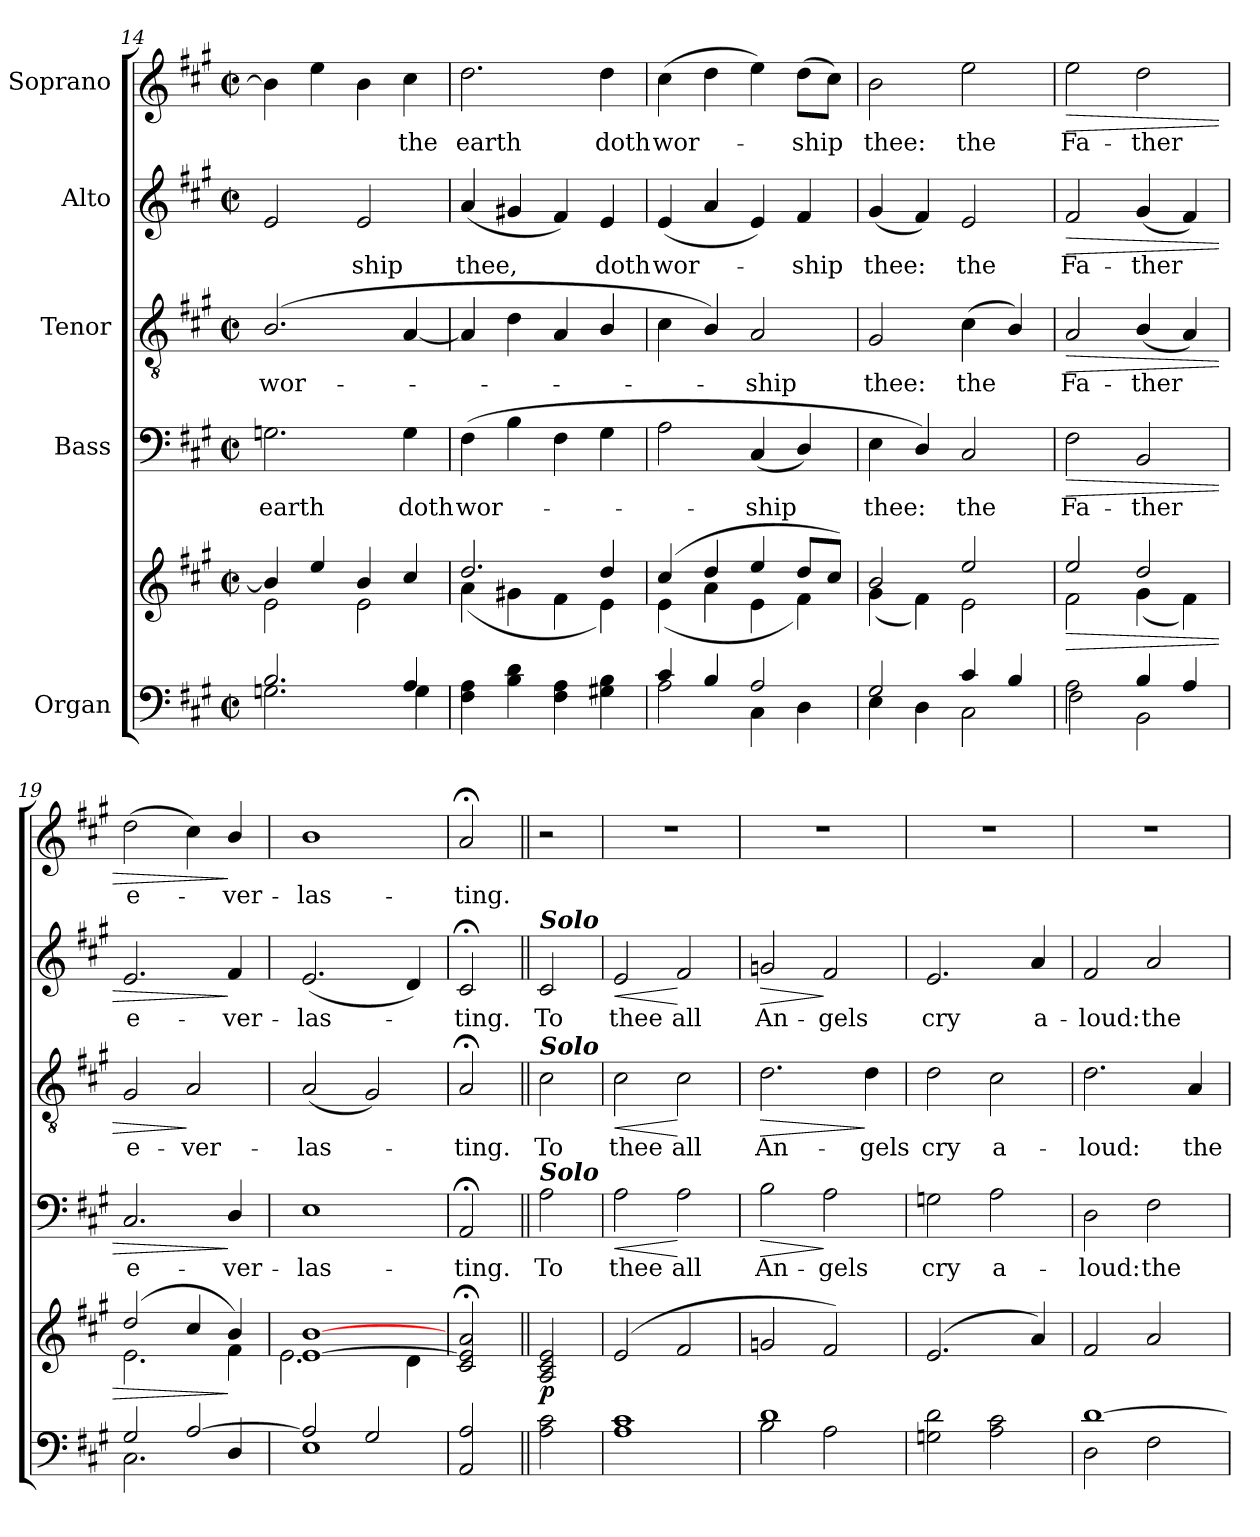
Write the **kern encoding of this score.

**kern	**kern	**dynam	**kern	**text	**dynam	**kern	**text	**dynam	**kern	**text	**dynam	**kern	**text	**dynam
*part5	*part5	*part5	*part4	*part4	*part4	*part3	*part3	*part3	*part2	*part2	*part2	*part1	*part1	*part1
*staff6	*staff5	*staff5/6	*staff4	*staff4	*staff4	*staff3	*staff3	*staff3	*staff2	*staff2	*staff2	*staff1	*staff1	*staff1
*I"Organ	*	*	*I"Bass	*	*	*I"Tenor	*	*	*I"Alto	*	*	*I"Soprano	*	*
*clefF4	*clefG2	*	*clefF4	*	*	*clefGv2	*	*	*clefG2	*	*	*clefG2	*	*
*k[f#c#g#]	*k[f#c#g#]	*	*k[f#c#g#]	*	*	*k[f#c#g#]	*	*	*k[f#c#g#]	*	*	*k[f#c#g#]	*	*
*A:	*A:	*	*A:	*	*	*A:	*	*	*A:	*	*	*A:	*	*
*M2/2	*M2/2	*	*M2/2	*	*	*M2/2	*	*	*M2/2	*	*	*M2/2	*	*
*met(c|)	*met(c|)	*	*met(c|)	*	*	*met(c|)	*	*	*met(c|)	*	*	*met(c|)	*	*
=14	=14	=14	=14	=14	=14	=14	=14	=14	=14	=14	=14	=14	=14	=14
*^	*^	*	*	*	*	*	*	*	*	*	*	*	*	*
!	!	!	!	!	!	!LO:LY:b	!	!	!LO:LY:b	!	!	!	!	!	!	!
2.B/	2.Gn\	4b/]	2e\	.	2.Gn\	earth	.	(<2.B/	wor-	.	2e/	.	.	4b\]	.	.
.	.	4ee/	.	.	.	.	.	.	.	.	.	.	.	4ee\	.	.
!	!	!	!	!	!	!	!	!	!	!	!	!LO:LY:b	!	!	!	!
.	.	4b/	2e\	.	.	.	.	.	.	.	2e/	ship	.	4b\	.	.
!	!	!	!	!	!	!LO:LY:b	!	!	!	!	!	!	!	!	!LO:LY:b	!
4A/	4G\	4cc#/	.	.	4G\	doth	.	[4A/	.	.	.	.	.	4cc#\	the	.
=15	=15	=15	=15	=15	=15	=15	=15	=15	=15	=15	=15	=15	=15	=15	=15	=15
!	!	!	!	!	!	!LO:LY:b	!	!	!	!	!	!LO:LY:b	!	!	!LO:LY:b	!
4F#\ 4A\	2ryy	2.dd/	(<4a\	.	(>4F#\	wor-	.	4A/]	.	.	(<4a/	thee,	.	2.dd\	earth	.
4B\ 4d\	.	.	4g#X\	.	4B\	.	.	4d\	.	.	4g#X/	.	.	.	.	.
4F#\ 4A\	2ryy	.	4f#\	.	4F#\	.	.	4A/	.	.	4f#/)	.	.	.	.	.
!	!	!	!	!	!	!	!	!	!	!	!	!LO:LY:b	!	!	!LO:LY:b	!
4G#X\ 4B\	.	4dd/	4e\)	.	4G#\	.	.	4B/	.	.	4e/	doth	.	4dd\	doth	.
!!LO:LB:g=z
=16	=16	=16	=16	=16	=16	=16	=16	=16	=16	=16	=16	=16	=16	=16	=16	=16
!	!	!	!	!	!	!	!	!	!	!	!	!LO:LY:b	!	!	!LO:LY:b	!
4c#/	2A\	(>4cc#/	(<4e\	.	2A\	.	.	4c#\	.	.	(<4e/	wor-	.	(>4cc#\	wor-	.
4B/	.	4dd/	4a\	.	.	.	.	4B/)	.	.	4a/	.	.	4dd\	.	.
!	!	!	!	!	!	!LO:LY:b	!	!	!LO:LY:b	!	!	!	!	!	!	!
2A/	4C#\	4ee/	4e\	.	(<4C#/	ship	.	2A/	ship	.	4e/)	.	.	4ee\)	.	.
!	!	!	!	!	!	!	!	!	!	!	!	!LO:LY:b	!	!	!LO:LY:b	!
.	4D\	8dd/L	4f#\)	.	4D/)	.	.	.	.	.	4f#/	ship	.	(>8dd\L	ship	.
.	.	8cc#/J)	.	.	.	.	.	.	.	.	.	.	.	8cc#\J)	.	.
=17	=17	=17	=17	=17	=17	=17	=17	=17	=17	=17	=17	=17	=17	=17	=17	=17
!	!	!	!	!	!	!LO:LY:b	!	!	!LO:LY:b	!	!	!LO:LY:b	!	!	!LO:LY:b	!
2G#/	4E\	2b/	(<4g#\	.	4E\	thee:	.	2G#/	thee:	.	(<4g#/	thee:	.	2b\	thee:	.
.	4D\	.	4f#\)	.	4D/)	.	.	.	.	.	4f#/)	.	.	.	.	.
!	!	!	!	!	!	!LO:LY:b	!	!	!LO:LY:b	!	!	!LO:LY:b	!	!	!LO:LY:b	!
4c#/	2C#\	2ee/	2e\	.	2C#/	the	.	(<4c#\	the	.	2e/	the	.	2ee\	the	.
4B/	.	.	.	.	.	.	.	4B/)	.	.	.	.	.	.	.	.
=18	=18	=18	=18	=18	=18	=18	=18	=18	=18	=18	=18	=18	=18	=18	=18	=18
!	!	!	!	!LO:HP:b	!	!LO:LY:b	!LO:HP:b	!	!LO:LY:b	!LO:HP:b	!	!LO:LY:b	!LO:HP:b	!	!LO:LY:b	!LO:HP:b
2A\	2F#\	2ee/	2f#\	>	2F#\	Fa-	>	2A/	Fa-	>	2f#/	Fa-	>	2ee\	Fa-	>
!	!	!	!	!	!	!LO:LY:b	!	!	!LO:LY:b	!	!	!LO:LY:b	!	!	!LO:LY:b	!
4B/	2BB\	2dd/	(<4g#\	.	2BB/	-ther	.	(<4B/	-ther	.	(<4g#/	-ther	.	2dd\	-ther	.
4A/	.	.	4f#\)	.	.	.	.	4A/)	.	.	4f#/)	.	.	.	.	.
=19	=19	=19	=19	=19	=19	=19	=19	=19	=19	=19	=19	=19	=19	=19	=19	=19
!	!	!	!	!	!	!LO:LY:b	!	!	!LO:LY:b	!	!	!LO:LY:b	!	!	!LO:LY:b	!
2G#/	2.C#\	(>2dd/	2.e\	.	2.C#/	e-	.	2G#/	e-	.	2.e/	e-	.	(>2dd\	e-	.
!	!	!	!	!	!	!	!	!	!LO:LY:b	!	!	!	!	!	!	!
[2A/	.	4cc#/	.	.	.	.	.	2A/	-ver-	]	.	.	.	4cc#\)	.	.
!	!	!	!	!	!	!LO:LY:b	!	!	!	!	!	!LO:LY:b	!	!	!LO:LY:b	!
.	4D/	4b/)	4f#\	]	4D/	-ver-	]	.	.	.	4f#/	-ver-	]	4b/	ver-	]
=20	=20	=20	=20	=20	=20	=20	=20	=20	=20	=20	=20	=20	=20	=20	=20	=20
!	!	!	!	!	!	!LO:LY:b	!	!	!LO:LY:b	!	!	!LO:LY:b	!	!	!LO:LY:b	!
2A/]	1E	[1e [1b	2.e\	.	1E	-las-	.	(<2A/	-las-	.	(<2.e/	-las-	.	1b	-las-	.
2G#/	.	.	.	.	.	.	.	2G#/)	.	.	.	.	.	.	.	.
.	.	.	4d\	.	.	.	.	.	.	.	4d/)	.	.	.	.	.
=21	=21	=21	=21	=21	=21	=21	=21	=21	=21	=21	=21	=21	=21	=21	=21	=21
*	*	*	*	*	*	*	*	*	*	*	*	*	*	*MM75	*	*
!	!	!	!	!	!	!LO:LY:b	!	!	!LO:LY:b	!	!	!LO:LY:b	!	!	!LO:LY:b	!
2AA/ 2A/	2ryy	2c#/;< 2e/];< 2a/;<	2ryy	.	2AA;</	-ting.	.	2A;</	ting.	.	2c#;</	ting.	.	2a;</	-ting.	.
=22||	=22||	=22||	=22||	=22||	=22||	=22||	=22||	=22||	=22||	=22||	=22||	=22||	=22||	=22||	=22||	=22||
*	*	*	*	*	*	*	*	*	*	*	*	*	*	*MM120	*	*
!	!	!	!	!	!	!	!	!	!	!	!LO:TX:a:Bi:t=Solo	!	!	!	!	!
!	!	!	!	!	!	!	!	!LO:TX:a:Bi:t=Solo	!	!	!	!	!	!	!	!
!	!	!	!	!	!LO:TX:a:Bi:t=Solo	!	!	!	!	!	!	!	!	!	!	!
!	!	!	!	!LO:DY:b	!	!LO:LY:b	!	!	!LO:LY:b	!	!	!LO:LY:b	!	!	!	!
2A\ 2c#\	2ryy	2A/ 2c#/ 2e/	2ryy	p	2A\	To	.	2c#\	To	.	2c#/	To	.	2r	.	.
=23	=23	=23	=23	=23	=23	=23	=23	=23	=23	=23	=23	=23	=23	=23	=23	=23
!	!	!	!	!	!	!LO:LY:b	!LO:HP:b	!	!LO:LY:b	!LO:HP:b	!	!LO:LY:b	!LO:HP:b	!	!	!
1c#	1A	(>2e/	1ryy	.	2A\	thee	<	2c#\	thee	<	2e/	thee	<	1r	.	.
!	!	!	!	!	!	!LO:LY:b	!	!	!LO:LY:b	!	!	!LO:LY:b	!	!	!	!
.	.	2f#/	.	.	2A\	all	[	2c#\	all	[	2f#/	all	[	.	.	.
=24	=24	=24	=24	=24	=24	=24	=24	=24	=24	=24	=24	=24	=24	=24	=24	=24
!	!	!	!	!	!	!LO:LY:b	!LO:HP:b	!	!LO:LY:b	!LO:HP:b	!	!LO:LY:b	!LO:HP:b	!	!	!
1d	2B\	2gn/	1ryy	.	2B\	An-	>	2.d\	An-	>	2gn/	An-	>	1r	.	.
!	!	!	!	!	!	!LO:LY:b	!	!	!	!	!	!LO:LY:b	!	!	!	!
.	2A\	2f#/)	.	.	2A\	-gels	]	.	.	.	2f#/	-gels	]	.	.	.
!	!	!	!	!	!	!	!	!	!LO:LY:b	!	!	!	!	!	!	!
.	.	.	.	.	.	.	.	4d\	-gels	]	.	.	.	.	.	.
=25	=25	=25	=25	=25	=25	=25	=25	=25	=25	=25	=25	=25	=25	=25	=25	=25
!	!	!	!	!	!	!LO:LY:b	!	!	!LO:LY:b	!	!	!LO:LY:b	!	!	!	!
2Gn\ 2d\	2ryy	(>2.e/	1ryy	.	2Gn\	cry	.	2d\	cry	.	2.e/	cry	.	1r	.	.
!	!	!	!	!	!	!LO:LY:b	!	!	!LO:LY:b	!	!	!	!	!	!	!
2A\ 2c#\	2ryy	.	.	.	2A\	a-	.	2c#\	a-	.	.	.	.	.	.	.
!	!	!	!	!	!	!	!	!	!	!	!	!LO:LY:b	!	!	!	!
.	.	4a/)	.	.	.	.	.	.	.	.	4a/	a-	.	.	.	.
!!LO:PB:g=z
=26	=26	=26	=26	=26	=26	=26	=26	=26	=26	=26	=26	=26	=26	=26	=26	=26
!	!	!	!	!	!	!LO:LY:b	!	!	!LO:LY:b	!	!	!LO:LY:b	!	!	!	!
*	*	*	*	*	*	*	*	*	*	*	*	*	*	*^	*	*
[1d	2D\	2f#/	1ryy	.	2D\	-loud:	.	2.d\	-loud:	.	2f#/	-loud:	.	1r	2ryy	.	.
!	!	!	!	!	!	!LO:LY:b	!	!	!	!	!	!LO:LY:b	!	!	!	!	!
.	2F#\	2a/	.	.	2F#\	the	.	.	.	.	2a/	the	.	.	2ryy	.	.
!	!	!	!	!	!	!	!	!	!LO:LY:b	!	!	!	!	!	!	!	!
.	.	.	.	.	.	.	.	4A/	the	.	.	.	.	.	.	.	.
*v	*v	*	*	*	*	*	*	*	*	*	*	*	*	*v	*v	*	*
*	*v	*v	*	*	*	*	*	*	*	*	*	*	*	*	*
=	=	=	=	=	=	=	=	=	=	=	=	=	=	=
*-	*-	*-	*-	*-	*-	*-	*-	*-	*-	*-	*-	*-	*-	*-
